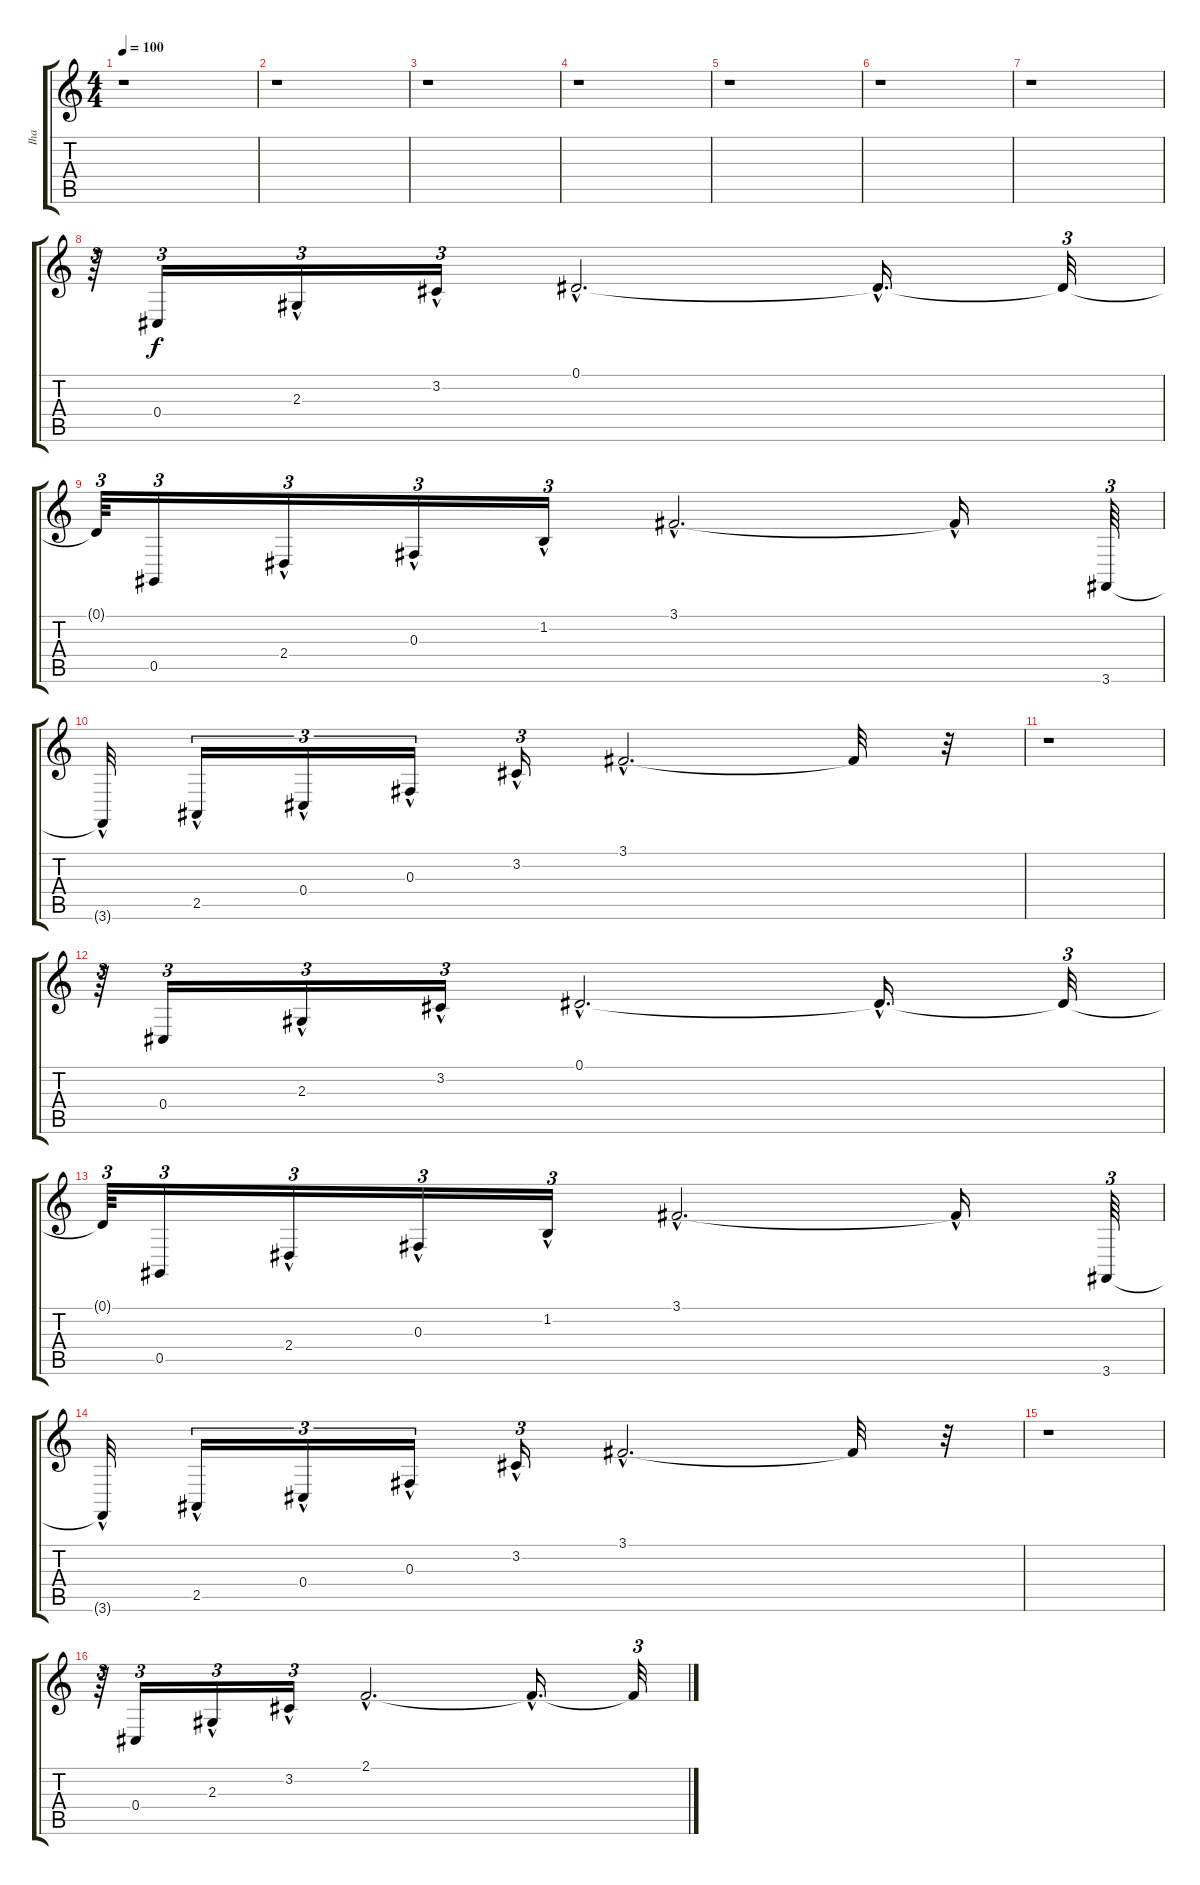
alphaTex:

\track ("Iha" "Iha") {instrument sitar}
\staff {score tabs}
\tuning (Eb4 Bb3 Gb3 Db3 Ab2 Eb2) {hide}
\ts (4 4)
\tempo 100
\clef g2
\ks c
r.1{dy f} |
r.1 |
r.1 |
r.1 |
r.1 |
r.1 |
r.1 |
r.64{tu (3 2)} 0.4.16{tu (3 2)} 2.3{hac}.16{tu (3 2)} 3.2{hac}.16{tu (3 2)} 0.1{hac}.2{d} 0.1{hac t}.16{d} 0.1{t}.32{tu (3 2)} |
0.1{t}.64{tu (3 2)} 0.5.16{tu (3 2)} 2.4{hac}.16{tu (3 2)} 0.3{hac}.16{tu (3 2)} 1.2{hac}.16{tu (3 2)} 3.1{hac}.2{d} 3.1{hac t}.16 3.6.64{tu (3 2)} |
3.6{hac t}.32 2.5{hac}.16{tu (3 2)} 0.4{hac}.16{tu (3 2)} 0.3{hac}.16{tu (3 2)} 3.2{hac}.16{tu (3 2)} 3.1{hac}.2{d} 3.1{t}.32 r.32{tu (3 2)} |
r.1 |
r.64{tu (3 2)} 0.4.16{tu (3 2)} 2.3{hac}.16{tu (3 2)} 3.2{hac}.16{tu (3 2)} 0.1{hac}.2{d} 0.1{hac t}.16{d} 0.1{t}.32{tu (3 2)} |
0.1{t}.64{tu (3 2)} 0.5.16{tu (3 2)} 2.4{hac}.16{tu (3 2)} 0.3{hac}.16{tu (3 2)} 1.2{hac}.16{tu (3 2)} 3.1{hac}.2{d} 3.1{hac t}.16 3.6.64{tu (3 2)} |
3.6{hac t}.32 2.5{hac}.16{tu (3 2)} 0.4{hac}.16{tu (3 2)} 0.3{hac}.16{tu (3 2)} 3.2{hac}.16{tu (3 2)} 3.1{hac}.2{d} 3.1{t}.32 r.32{tu (3 2)} |
r.1 |
r.64{tu (3 2)} 0.4.16{tu (3 2)} 2.3{hac}.16{tu (3 2)} 3.2{hac}.16{tu (3 2)} 2.1{hac}.2{d} 2.1{hac t}.16{d} 2.1{t}.32{tu (3 2)}
